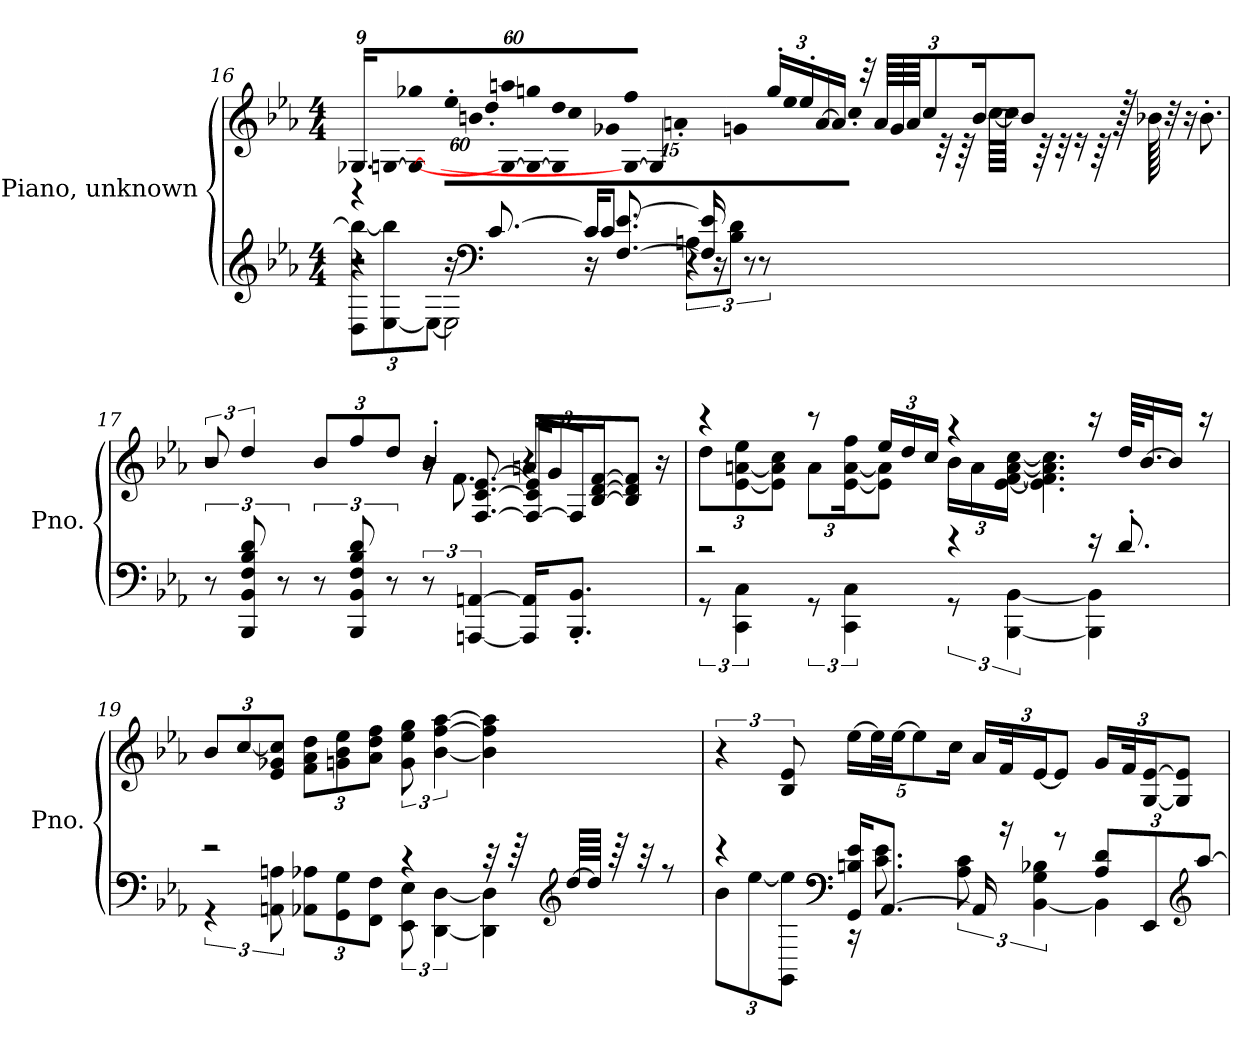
**kern	**kern
*part1	*part1
*staff2	*staff1
*I"Piano, unknown	*
*I'Pno.	*
!!LO:PB:g=z
*clefG2	*clefG2
*k[b-e-a-]	*k[b-e-a-]
*M4/4	*M4/4
=16	=16
*^	*
*	*Xbrackettup	*Xbrackettup
*	*^	*^
4r	12D\ 12bb-\_L	2r	18.G-X/LL	4r
!	!	!	!LO:N:vis=32	!
.	[12E-\ 12bb-\]	.	[1920%53Gn/L	.
!	!	!	!LO:N:vis=32	!
.	.	.	1920%53G/_ 1920%53gg-X/	.
.	.	.	1920ryy	.
!	!	!	!LO:N:vis=32	!
.	.	.	1920%53G/_ 1920%53aan/	.
!	!	!	!LO:N:vis=32	!
.	12E-\J_	.	1920%53G/_ 1920%53ggn/	.
!	!	!	!LO:N:vis=32	!
.	.	.	1920%53G/_ 1920%53dd/	.
.	.	.	1920ryy	.
!	!	!	!LO:N:vis=32	!
.	.	.	1920%53G/_ 1920%53ff/JJJ	.
!	!	!	!	!LO:N:vis=32
16r	2E-\]	.	4G/]	1920%53ee-'\LLL
!	!	!	!	!LO:N:vis=32
.	.	.	.	1920%53bn\
.	.	.	.	1920ryy
!	!	!	!	!LO:N:vis=32
.	.	.	.	1920%53dd'\
*clefF4	*	*	*	*
[8.c/	.	.	.	.
!	!	!	!	!LO:N:vis=32
.	.	.	.	1920%53cc\
!	!	!	!	!LO:N:vis=32
.	.	.	.	1920%53g-X\
.	.	.	.	1920ryy
!	!	!	!	!LO:N:vis=32
.	.	.	.	1920%53an'\
!	!	!	!	!LO:N:vis=32
.	.	.	.	1920%53gn\
!	!	!	!	!LO:N:vis=32
.	.	.	.	1920%53ee-\
.	.	.	.	1920ryy
!	!	!	!	!LO:N:vis=32
.	.	.	.	1920%53cc'\JJJ
16c/KL]	.	16r	24gg'/LL	32r
.	.	.	.	64r
.	.	.	24ee-'/	.
.	.	.	.	[64cc\LLLL
8.c/J	.	[8.F/ [8.e-/	.	64cc\JJJJ]
.	.	.	.	64r
.	.	.	[24a/	.
.	.	.	.	32r
.	.	.	16a/JJ]	16r
.	.	.	32r	64r
.	.	.	.	128r
.	.	.	.	128b-X\
.	.	.	96a/LLLL	32r
.	.	.	96g/	.
.	.	.	96a/JJJ	.
*	*brackettup	*	*	*
4r	12An\L	16F/] 16e-/]	12cc/	16r
.	.	16r	.	8.b-'\
.	12B-\ 12d\J	.	[24b-/K	.
.	.	8r	8b-/J]	.
.	12r	.	.	.
*v	*v	*v	*	*
*	*v	*v
!!LO:LB:g=z
=17	=17
*	*brackettup
*	*^
*	*	*^
12r	12b-/	2r	2r
12BBB-/ 12BB-/ 12F/ 12B-/ 12d/	6dd/	.	.
12r	.	.	.
*	*Xbrackettup	*	*
12r	12b-/L	.	.
12BBB-/ 12BB-/ 12F/ 12B-/ 12d/	12ff/	.	.
12r	12dd/J	.	.
12r	4b-'/	16r	16r
.	.	8.f\	[8.F/ [8.c/ [8.e-/
[6AAAn/ [6AAn/	.	.	.
16AAA/] 16AA/]KL	24an/LL	4r	16F/_ 16c/] 16e-/]KL
.	24g/	.	.
8.BBB-/' 8.BB-/'J	.	.	8F/J]
.	[24B-/ [24d/ [24f/J	.	.
.	8B-/] 8d/] 8f/]J	.	.
.	.	.	16r
*	*	*v	*v
=18	=18	=18
*^	*	*
2r	12r	4r	12dd\L
.	6CC\ 6C\	.	[12e-\ [12an\ 12ee-\
.	.	.	12e-\] 12a\] 12cc\J
.	12r	8r	12a\L
.	6CC\ 6C\	.	[24e-\ [24a\ 24ff\K
.	.	24ee-/LL	8e-\] 8a\]J
.	.	24dd/	.
.	.	24cc/JJ	.
4r	12r	4r	24b-\LL
.	.	.	24a\
.	[6BBB-\ [6BB-\	.	[24e-\ [24f\ [24a\ [24cc\JJ
.	.	.	4.e-\] 4.f\] 4.a\] 4.cc\]
16r	4BBB-\] 4BB-\]	16r	.
8.d'/	.	64dd/KLLL	.
.	.	[32.b-/J	.
.	.	16b-/JJ]	.
.	.	16r	.
*	*	*v	*v
!!LO:LB:g=z
=19	=19	=19
2r	6r	12b-/L
.	.	[12cc/
.	12AAn\ 12An\	12e-/ 12g-X/ 12cc/]J
*	*Xbrackettup	*
.	12AA-X\ 12A-X\L	12f\ 12a-\ 12dd\L
.	12GG\ 12G\	12gn\ 12b-\ 12ee-\
.	12FF\ 12F\J	12a-\ 12dd\ 12ff\J
*	*brackettup	*brackettup
4r	12EE-\ 12E-\	12g\ 12ee-\ 12gg\
.	[6DD\ [6D\	[6b-\ [6ff\ [6aa-\
32r	4DD\] 4D\]	4b-\] 4ff\] 4aa-\]
64r	.	.
*clefG2	*	*
[64dd/LLLL	.	.
64dd/JJJJ]	.	.
64r	.	.
32r	.	.
8r	.	.
=20	=20	=20
*	*Xbrackettup	*
4r	12b-\L	6r
.	[12ee-\	.
.	12GG\ 12ee-\]J	12B-/ 12e-/
*clefF4	*	*
*	*	*Xbrackettup
16GG/ 16Bn/ 16e-/KL	16r	[20ee-\LL
.	.	40ee-\L]
[8.AA-/J	8.c\ 8.e-\	.
.	.	[40ee-\JJ
.	.	10ee-\]
.	.	20cc\Jk
*	*brackettup	*
16AA-/]	12A-\ 12c\	16a-/LL
16r	.	48f/K
.	[6BB-\ 6G\ 6B-X\	[24e-/J
8r	.	8e-/J]
*Xbrackettup	*	*
12A-/ 12d/L	4BB-\]	16g/LL
.	.	48f/K
12EE-/	.	[24G/ [24e-/J
.	.	8G/] 8e-/]J
*clefG2	*	*
[12aa-/J	.	.
*v	*v	*
=	=
*-	*-
